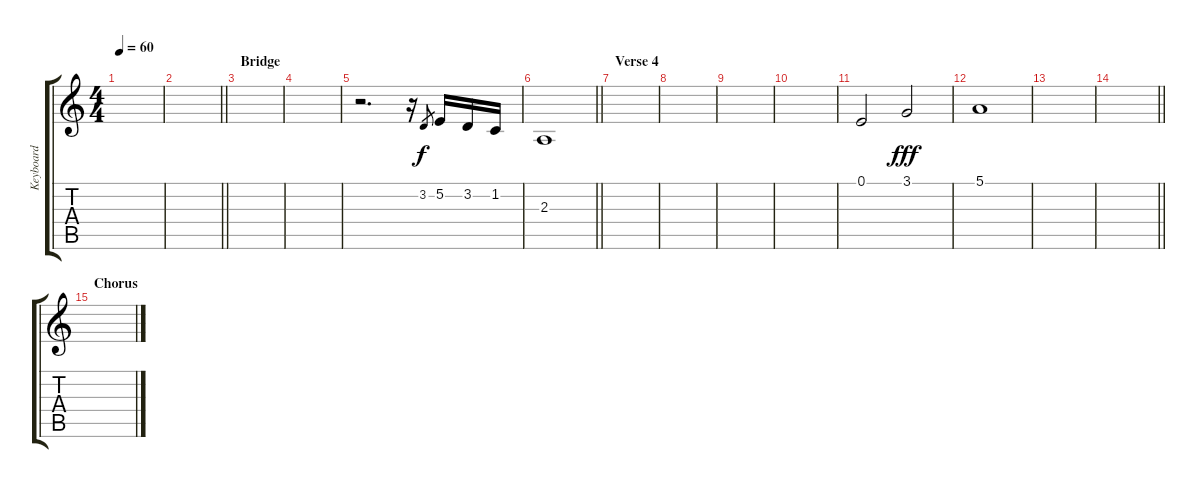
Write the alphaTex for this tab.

\track ("Keyboard" "Keyboard") {instrument stringensemble1}
\staff {score tabs}
\tuning (E4 B3 G3 D3 A2 E2) {hide}
\ts (4 4)
\tempo 60
\clef g2
\ks c
|
\barLineRight lightlight
|
\section ("" "Bridge")
|
|
r.2{d} r.16 3.2.8{gr dy f} 5.2.16{volume 16 balance 16 instrument churchorgan} 3.2.16 1.2.16 |
\barLineRight lightlight
2.3.1 |
\section ("" "Verse 4")
|
|
|
|
0.1.2{volume 6 instrument stringensemble1} 3.1.2{dy fff} |
5.1.1 |
|
\barLineRight lightlight
|
\section ("" "Chorus")
